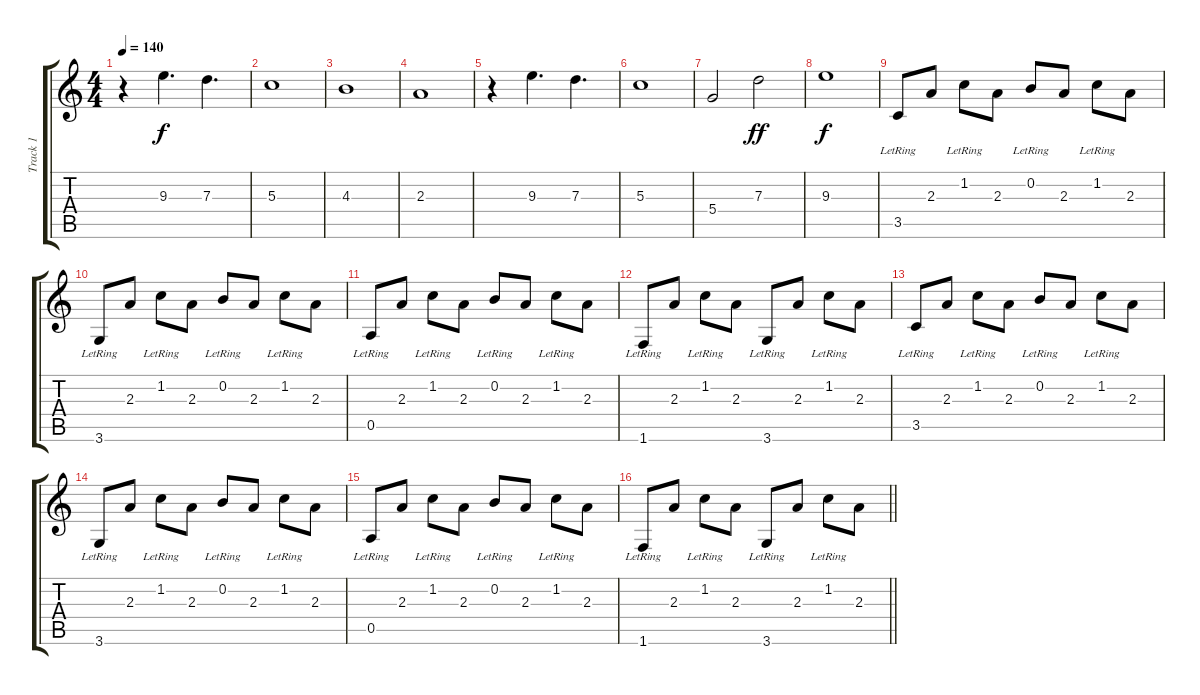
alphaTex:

\track ("Track 1" "Track 1") {instrument electricguitarjazz}
\staff {score tabs}
\tuning (E4 B3 G3 D3 A2 E2) {hide}
\ts (4 4)
\tempo 140
\clef g2
\ks c
r.4{dy f} 9.3.4{d} 7.3.4{d} |
5.3.1 |
4.3.1 |
2.3.1 |
r.4 9.3.4{d} 7.3.4{d} |
5.3.1 |
5.4.2 7.3.2{dy ff} |
9.3.1{dy f} |
3.5{lr}.8{instrument electricguitarjazz} 2.3.8 1.2{lr}.8 2.3.8 0.2{lr}.8 2.3.8 1.2{lr}.8 2.3.8 |
3.6{lr}.8 2.3.8 1.2{lr}.8 2.3.8 0.2{lr}.8 2.3.8 1.2{lr}.8 2.3.8 |
0.5{lr}.8 2.3.8 1.2{lr}.8 2.3.8 0.2{lr}.8 2.3.8 1.2{lr}.8 2.3.8 |
1.6{lr}.8 2.3.8 1.2{lr}.8 2.3.8 3.6{lr}.8 2.3.8 1.2{lr}.8 2.3.8 |
3.5{lr}.8 2.3.8 1.2{lr}.8 2.3.8 0.2{lr}.8 2.3.8 1.2{lr}.8 2.3.8 |
3.6{lr}.8 2.3.8 1.2{lr}.8 2.3.8 0.2{lr}.8 2.3.8 1.2{lr}.8 2.3.8 |
0.5{lr}.8 2.3.8 1.2{lr}.8 2.3.8 0.2{lr}.8 2.3.8 1.2{lr}.8 2.3.8 |
\barLineRight lightlight
1.6{lr}.8 2.3.8 1.2{lr}.8 2.3.8 3.6{lr}.8 2.3.8 1.2{lr}.8 2.3.8
